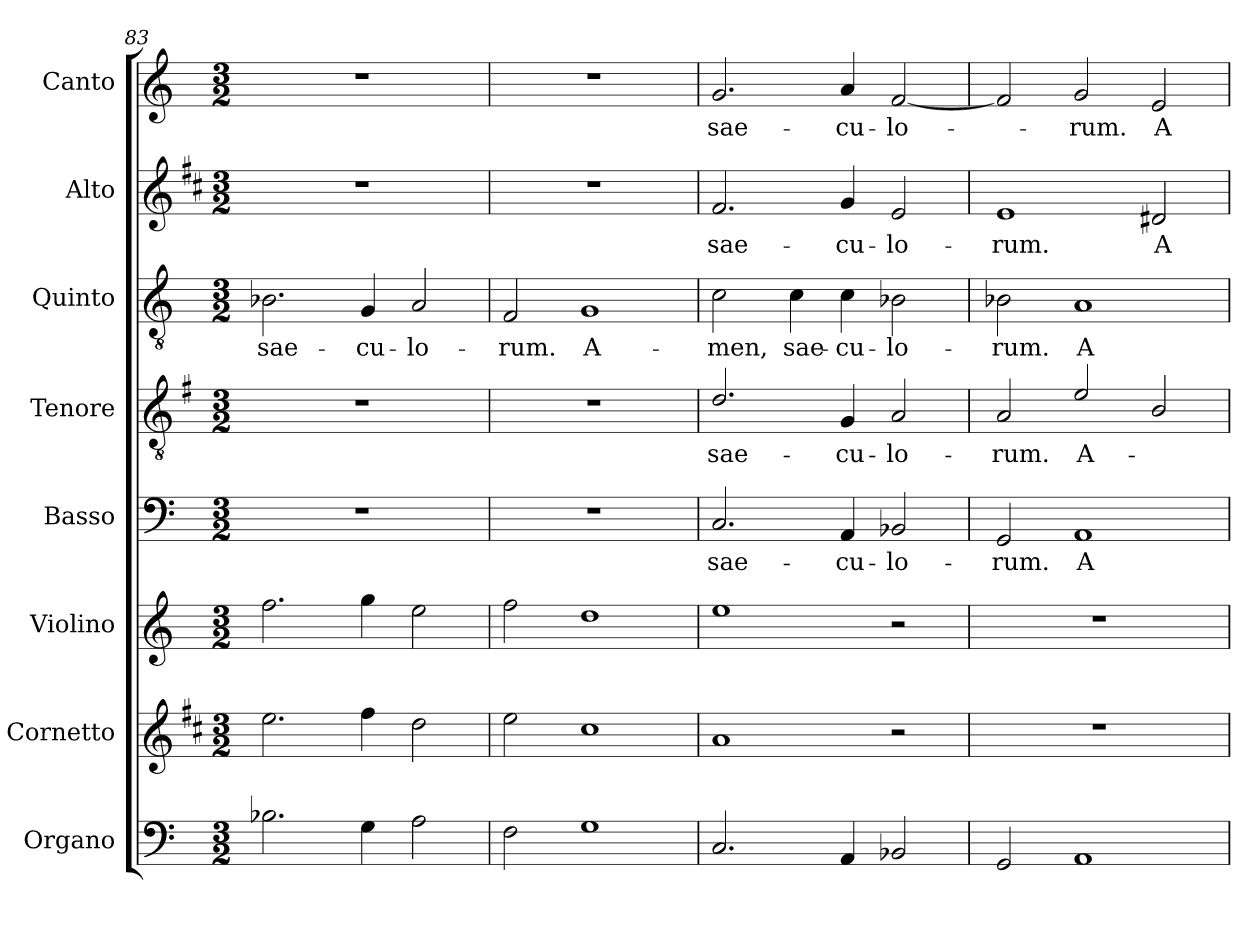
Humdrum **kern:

**kern	**kern	**kern	**kern	**text	**kern	**text	**kern	**text	**kern	**text	**kern	**text
*part8	*part7	*part6	*part5	*part5	*part4	*part4	*part3	*part3	*part2	*part2	*part1	*part1
*staff8	*staff7	*staff6	*staff5	*staff5	*staff4	*staff4	*staff3	*staff3	*staff2	*staff2	*staff1	*staff1
*I"Organo	*I"Cornetto	*I"Violino	*I"Basso	*	*I"Tenore	*	*I"Quinto	*	*I"Alto	*	*I"Canto	*
*I'Or	*I'Cto.	*I'Vln.	*I'B	*	*I'T	*	*	*	*I'A	*	*I'C	*
*clefF4	*clefG2	*clefG2	*clefF4	*	*clefGv2	*	*clefGv2	*	*clefG2	*	*clefG2	*
*	*ITrd1c2	*	*	*	*ITrd4c7	*	*	*	*ITrd1c2	*	*	*
*k[]	*k[]	*k[]	*k[]	*	*k[]	*	*k[]	*	*k[]	*	*k[]	*
*C:	*C:	*C:	*C:	*	*C:	*	*C:	*	*C:	*	*C:	*
*M3/2	*M3/2	*M3/2	*M3/2	*	*M3/2	*	*M3/2	*	*M3/2	*	*M3/2	*
=83	=83	=83	=83	=83	=83	=83	=83	=83	=83	=83	=83	=83
!	!	!	!	!	!	!	!	!LO:LY:b	!	!	!	!
2.B-X\	2.dd\	2.ff\	1.r	.	1.r	.	2.B-X\	sae-	1.r	.	1.r	.
!	!	!	!	!	!	!	!	!LO:LY:b	!	!	!	!
4G\	4ee\	4gg\	.	.	.	.	4G/	-cu-	.	.	.	.
!	!	!	!	!	!	!	!	!LO:LY:b	!	!	!	!
2A\	2cc\	2ee\	.	.	.	.	2A/	-lo-	.	.	.	.
=84	=84	=84	=84	=84	=84	=84	=84	=84	=84	=84	=84	=84
!	!	!	!	!	!	!	!	!LO:LY:b	!	!	!	!
2F\	2dd\	2ff\	1.r	.	1.r	.	2F/	-rum.	1.r	.	1.r	.
!	!	!	!	!	!	!	!	!LO:LY:b	!	!	!	!
1G	1b	1dd	.	.	.	.	1G	A-	.	.	.	.
=85	=85	=85	=85	=85	=85	=85	=85	=85	=85	=85	=85	=85
!	!	!	!	!LO:LY:b	!	!LO:LY:b	!	!LO:LY:b	!	!LO:LY:b	!	!LO:LY:b
2.C/	1g	1ee	2.C/	sae-	2.G/	sae-	2c\	-men,	2.e/	sae-	2.g/	sae-
!	!	!	!	!	!	!	!	!LO:LY:b	!	!	!	!
.	.	.	.	.	.	.	4c\	sae-	.	.	.	.
!	!	!	!	!LO:LY:b	!	!LO:LY:b	!	!LO:LY:b	!	!LO:LY:b	!	!LO:LY:b
4AA/	.	.	4AA/	-cu-	4C/	-cu-	4c\	-cu-	4f/	-cu-	4a/	-cu-
!	!	!	!	!LO:LY:b	!	!LO:LY:b	!	!LO:LY:b	!	!LO:LY:b	!	!LO:LY:b
2BB-X/	2r	2r	2BB-X/	-lo-	2D/	-lo-	2B-X\	-lo-	2d/	-lo-	[2f/	-lo-
=86	=86	=86	=86	=86	=86	=86	=86	=86	=86	=86	=86	=86
!	!	!	!	!LO:LY:b	!	!LO:LY:b	!	!LO:LY:b	!	!LO:LY:b	!	!
2GG/	1.r	1.r	2GG/	-rum.	2D/	-rum.	2B-X\	-rum.	1d	-rum.	2f/]	.
!	!	!	!	!LO:LY:b	!	!LO:LY:b	!	!LO:LY:b	!	!	!	!LO:LY:b
1AA	.	.	1AA	A-	2A/	A-	1A	A-	.	.	2g/	-rum.
!	!	!	!	!	!	!	!	!	!	!LO:LY:b	!	!LO:LY:b
.	.	.	.	.	2E/	.	.	.	2c#X/	A-	2e/	A-
=	=	=	=	=	=	=	=	=	=	=	=	=
*-	*-	*-	*-	*-	*-	*-	*-	*-	*-	*-	*-	*-
